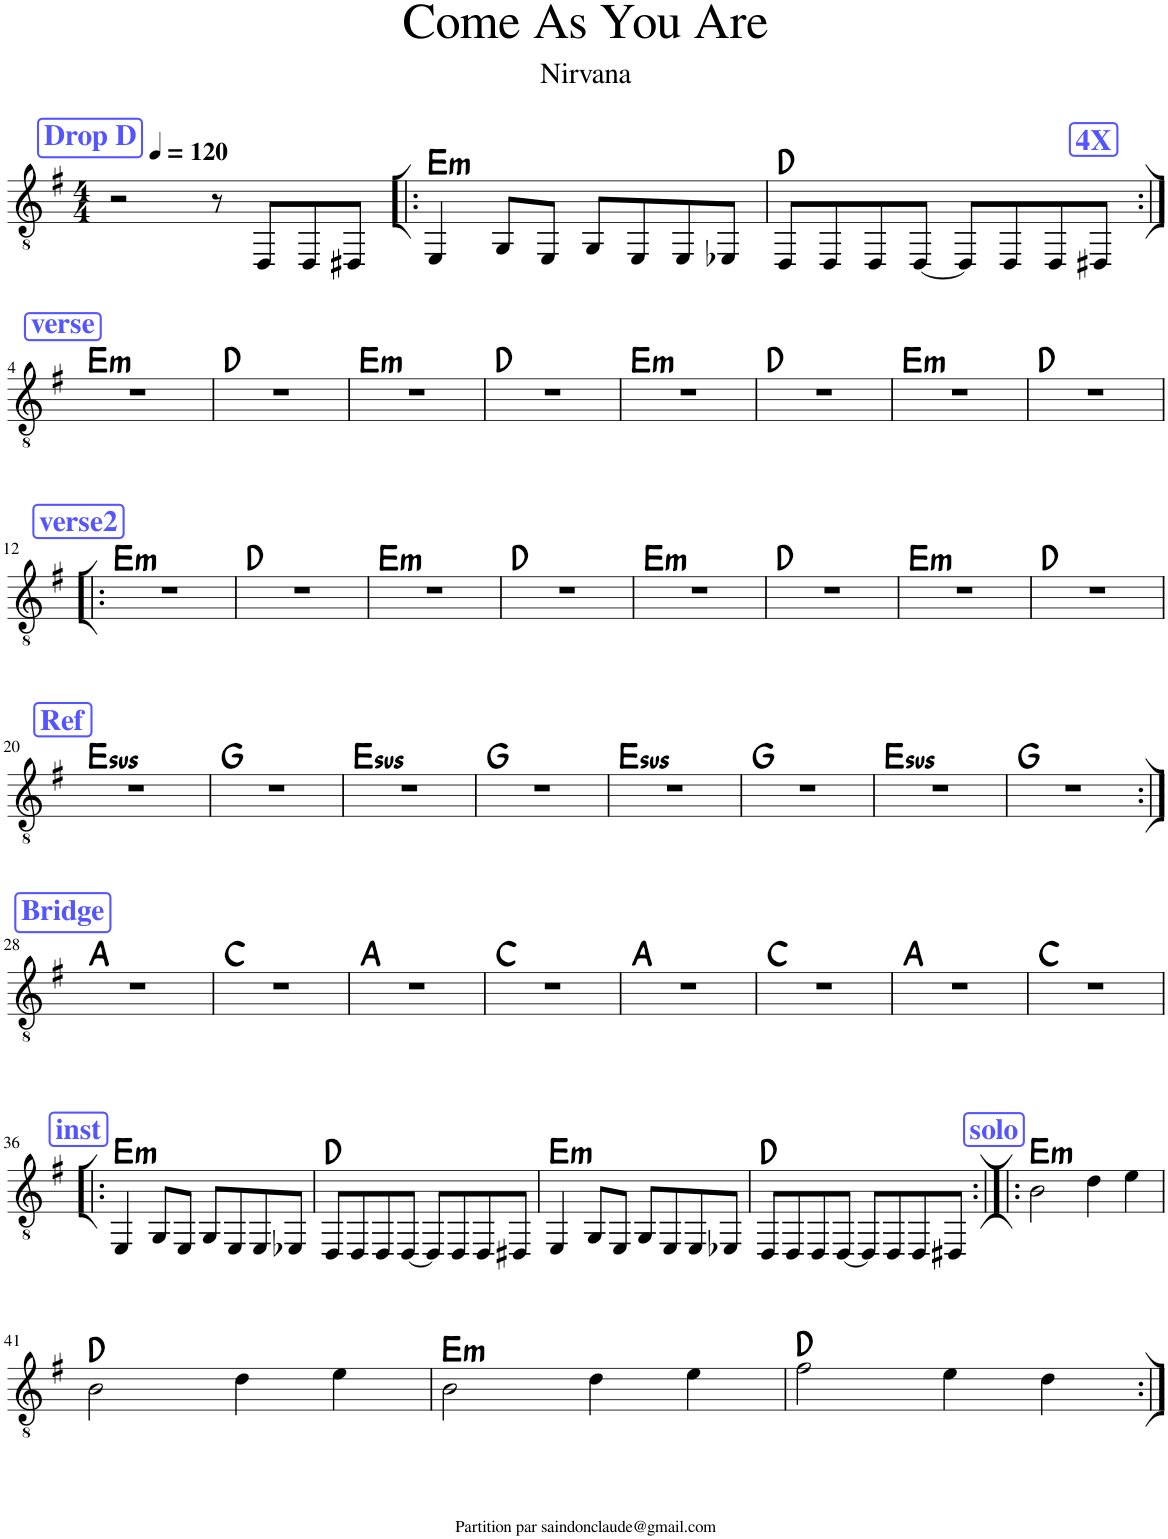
**kern	**harte
*part1	*part1
*staff1	*
*I"Classical Guitar	*
*I'Guit.	*
*clefGv2	*
*k[f#]	*
*M4/4	*
*MM120	*
!!LO:REH:place=s1:a:B:cj:color=#5555FF:fs=14:t=Drop D
=1	=1
2r	.
8r	.
8DD/L	.
8DD/	.
8DD#X/J	.
=2!|:	=2!|:
!	!LO:H:kt=m
4EE/	E:min
8GG/L	.
8EE/J	.
8GG/L	.
8EE/	.
8EE/	.
8EE-X/J	.
!!LO:REH:place=s1:a:B:cj:color=#5555FF:fs=14:t=4X:qo=3.5
=3	=3
8DD/L	D:maj
8DD/	.
8DD/	.
[8DD/J	.
8DD/L]	.
8DD/	.
8DD/	.
8DD#X/J	.
!!LO:LB:g=z
!!LO:REH:place=s1:a:B:cj:color=#5555FF:fs=14:t=verse
=4:|!	=4:|!
!	!LO:H:kt=m
1r	E:min
=5	=5
1r	D:maj
=6	=6
!	!LO:H:kt=m
1r	E:min
=7	=7
1r	D:maj
=8	=8
!	!LO:H:kt=m
1r	E:min
=9	=9
1r	D:maj
=10	=10
!	!LO:H:kt=m
1r	E:min
=11	=11
1r	D:maj
!!LO:LB:g=z
!!LO:REH:place=s1:a:B:cj:color=#5555FF:fs=14:t=verse2
=12!|:	=12!|:
!	!LO:H:kt=m
1r	E:min
=13	=13
1r	D:maj
=14	=14
!	!LO:H:kt=m
1r	E:min
=15	=15
1r	D:maj
=16	=16
!	!LO:H:kt=m
1r	E:min
=17	=17
1r	D:maj
=18	=18
!	!LO:H:kt=m
1r	E:min
=19	=19
1r	D:maj
!!LO:LB:g=z
!!LO:REH:place=s1:a:B:cj:color=#5555FF:fs=14:t=Ref
=20	=20
!	!LO:H:kt=sus
1r	E:sus4
=21	=21
1r	G:maj
=22	=22
!	!LO:H:kt=sus
1r	E:sus4
=23	=23
1r	G:maj
=24	=24
!	!LO:H:kt=sus
1r	E:sus4
=25	=25
1r	G:maj
=26	=26
!	!LO:H:kt=sus
1r	E:sus4
=27	=27
1r	G:maj
!!LO:LB:g=z
!!LO:REH:place=s1:a:B:cj:color=#5555FF:fs=14:t=Bridge
=28:|!	=28:|!
1r	A:maj
=29	=29
1r	C:maj
=30	=30
1r	A:maj
=31	=31
1r	C:maj
=32	=32
1r	A:maj
=33	=33
1r	C:maj
=34	=34
1r	A:maj
=35	=35
1r	C:maj
!!LO:LB:g=z
!!LO:REH:place=s1:a:B:cj:color=#5555FF:fs=14:t=inst
=36!|:	=36!|:
!	!LO:H:kt=m
4EE/	E:min
8GG/L	.
8EE/J	.
8GG/L	.
8EE/	.
8EE/	.
8EE-X/J	.
=37	=37
8DD/L	D:maj
8DD/	.
8DD/	.
[8DD/J	.
8DD/L]	.
8DD/	.
8DD/	.
8DD#X/J	.
=38	=38
!	!LO:H:kt=m
4EE/	E:min
8GG/L	.
8EE/J	.
8GG/L	.
8EE/	.
8EE/	.
8EE-X/J	.
=39	=39
8DD/L	D:maj
8DD/	.
8DD/	.
[8DD/J	.
8DD/L]	.
8DD/	.
8DD/	.
8DD#X/J	.
!!LO:REH:place=s1:a:B:cj:color=#5555FF:fs=14:t=solo
=40:|!|:	=40:|!|:
!	!LO:H:kt=m
2B\	E:min
4d\	.
4e\	.
!!LO:LB:g=z
=41	=41
2B\	D:maj
4d\	.
4e\	.
=42	=42
!	!LO:H:kt=m
2B\	E:min
4d\	.
4e\	.
=43	=43
2f#\	D:maj
4e\	.
4d\	.
=:|!	=:|!
*-	*-
